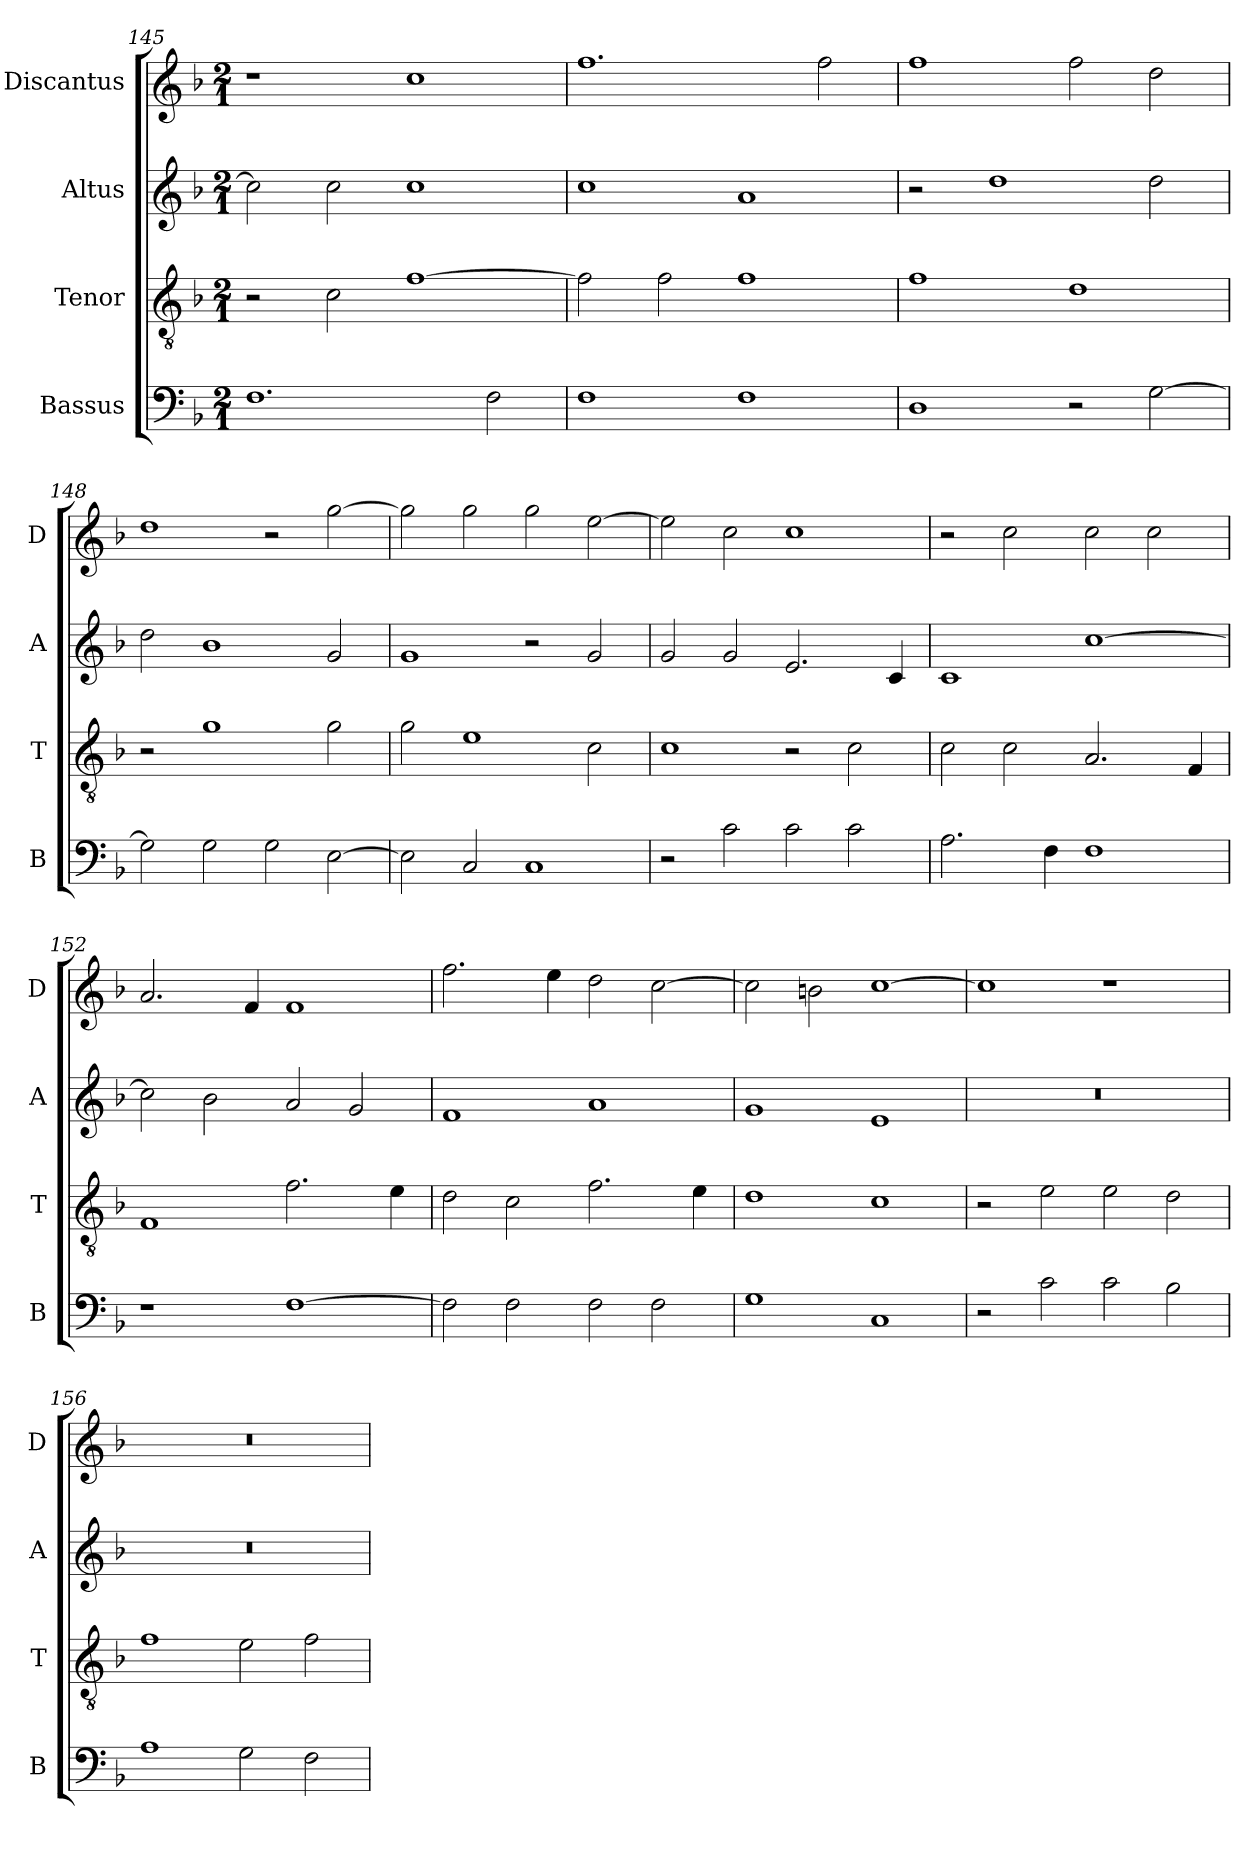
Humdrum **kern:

**kern	**kern	**kern	**kern
*part4	*part3	*part2	*part1
*staff4	*staff3	*staff2	*staff1
*I"Bassus	*I"Tenor	*I"Altus	*I"Discantus
*I'B	*I'T	*I'A	*I'D
*clefF4	*clefGv2	*clefG2	*clefG2
*k[b-]	*k[b-]	*k[b-]	*k[b-]
*M2/1	*M2/1	*M2/1	*M2/1
=145	=145	=145	=145
1.F	2r	2cc\]	1r
.	2c\	2cc\	.
.	[1f	1cc	1cc
2F\	.	.	.
=146	=146	=146	=146
1F	2f\]	1cc	1.ff
.	2f\	.	.
1F	1f	1a	.
.	.	.	2ff\
=147	=147	=147	=147
1D	1f	2r	1ff
.	.	1dd	.
2r	1d	.	2ff\
[2G\	.	2dd\	2dd\
=148	=148	=148	=148
2G\]	2r	2dd\	1dd
2G\	1g	1b-	.
2G\	.	.	2r
[2E\	2g\	2g/	[2gg\
=149	=149	=149	=149
2E\]	2g\	1g	2gg\]
2C/	1e	.	2gg\
1C	.	2r	2gg\
.	2c\	2g/	[2ee\
=150	=150	=150	=150
2r	1c	2g/	2ee\]
2c\	.	2g/	2cc\
2c\	2r	2.e/	1cc
2c\	2c\	.	.
.	.	4c/	.
=151	=151	=151	=151
2.A\	2c\	1c	2r
.	2c\	.	2cc\
4F\	.	.	.
1F	2.A/	[1cc	2cc\
.	.	.	2cc\
.	4F/	.	.
=152	=152	=152	=152
1r	1F	2cc\]	2.a/
.	.	2b-\	.
.	.	.	4f/
[1F	2.f\	2a/	1f
.	.	2g/	.
.	4e\	.	.
=153	=153	=153	=153
2F\]	2d\	1f	2.ff\
2F\	2c\	.	.
.	.	.	4ee\
2F\	2.f\	1a	2dd\
2F\	.	.	[2cc\
.	4e\	.	.
=154	=154	=154	=154
1G	1d	1g	2cc\]
.	.	.	2bn\
1C	1c	1e	[1cc
=155	=155	=155	=155
2r	2r	0r	1cc]
2c\	2e\	.	.
2c\	2e\	.	1r
2B-\	2d\	.	.
=156	=156	=156	=156
1A	1f	0r	0r
2G\	2e\	.	.
2F\	2f\	.	.
=	=	=	=
*-	*-	*-	*-
